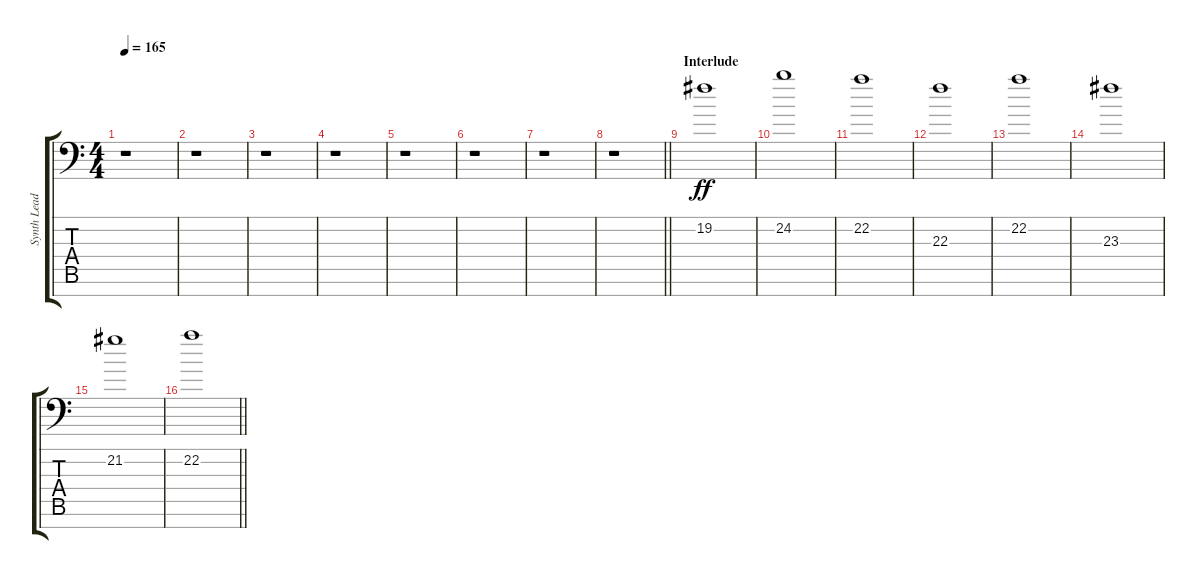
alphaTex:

\track ("Synth Lead" "Synth Lead") {instrument pad8sweep}
\staff {score tabs}
\tuning (C8 B3 G3 D3 A2 E2 C-1) {hide}
\ts (4 4)
\tempo 165
\clef f4
\ks c
r.1{dy ff} |
r.1 |
r.1 |
r.1 |
r.1 |
r.1 |
r.1 |
\barLineRight lightlight
r.1 |
\section ("" "Interlude")
19.2.1 |
24.2.1 |
22.2.1 |
22.3.1 |
22.2.1 |
23.3.1 |
21.2.1 |
\barLineRight lightlight
22.2.1
